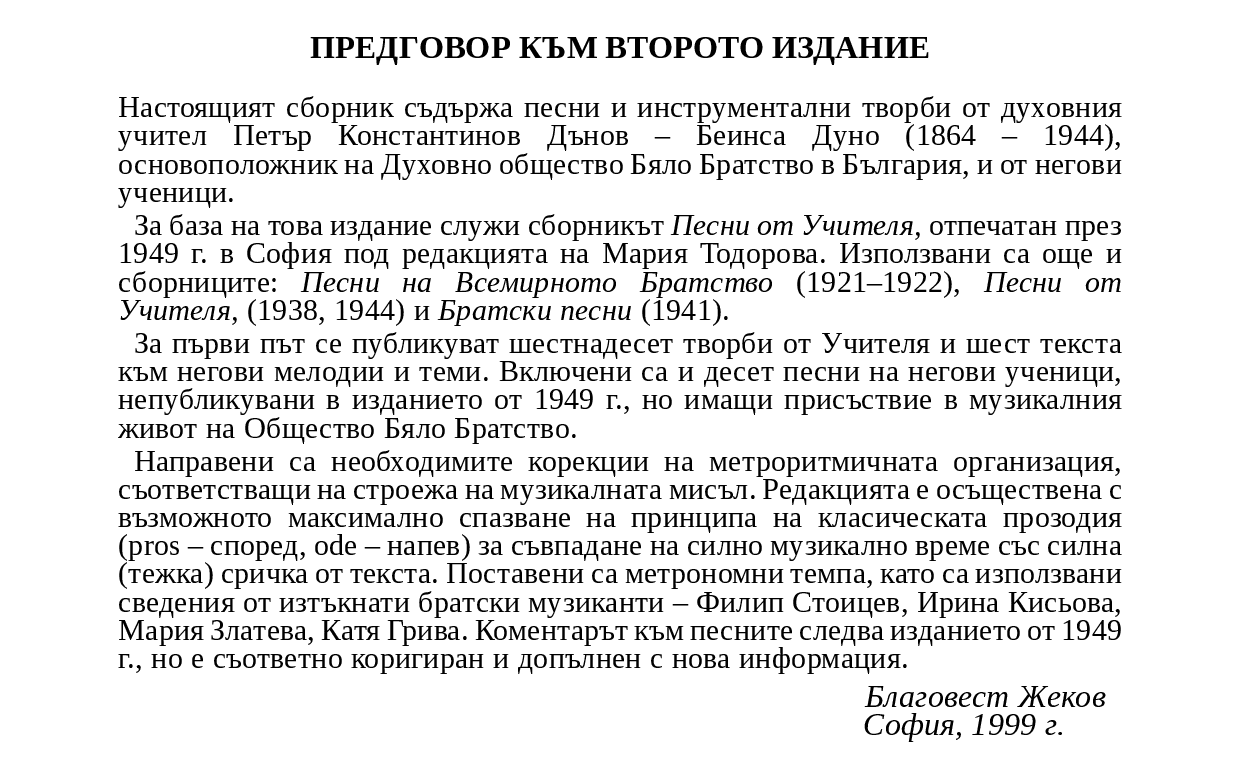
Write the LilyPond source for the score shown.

\version "2.24.3"

% include paper part and global functions
\include "include/globals.ily"

\bookpart {
  \paper {
    print-all-headers = ##f
    print-page-number = ##t
    print-first-page-number = ##f

    % put page numbers on the bottom
    oddHeaderMarkup = \markup ""
    evenHeaderMarkup = \markup ""
    oddFooterMarkup = \markup
    \fill-line {
      ""
      \if \should-print-page-number \fromproperty #'page:page-number-string
    }
    evenFooterMarkup = \markup
    \fill-line {
      \if \should-print-page-number \fromproperty #'page:page-number-string
      ""
    }

     left-margin = 2.0\cm
    right-margin = 2.0\cm
    top-margin = 2.5\cm
    bottom-margin = 2.0\cm
    ragged-bottom = ##t % do not spread the staves to fill the whole vertical space


  }

  \tocItem \markup "Предговор към второто издание"
  \markup \fontsize  #+3.0 { \fill-line \bold {"ПРЕДГОВОР КЪМ ВТОРОТО ИЗДАНИЕ"} }

  \markup \fontsize #+2.5 {
    \vspace #1.5 \override #'(baseline-skip . 2.7)
    \justify {

      Настоящият сборник съдържа песни и инструментални
      творби от духовния учител Петър Константинов Дънов – Беинса
      Дуно (1864 – 1944), основоположник на Духовно общество Бяло
      Братство в България, и от негови ученици.
    }
  }
 \markup \fontsize #+2.5 {
    \vspace #0.6  \override #'(baseline-skip . 2.7)
    \justify {
     \hspace #1.5

      За база на това издание служи сборникът \italic"Песни" \italic"от" \italic"Учителя,"
      отпечатан през 1949 г. в София под редакцията на Мария
      Тодорова. Използвани са още и сборниците: \italic"Песни" \italic"на" \italic"Всемирното"
      \italic"Братство" (1921–1922),  \italic"Песни" \italic"от" \italic"Учителя," (1938, 1944) и \italic"Братски"
      \italic"песни" (1941).
    }
  }

 \markup \fontsize #+2.5 {
    \vspace #0.6  \override #'(baseline-skip . 2.7)
    \justify {
     \hspace #1.5

      За първи път се публикуват шестнадесет творби от Учителя
      и шест текста към негови мелодии и теми. Включени са и десет
      песни на негови ученици, непубликувани в изданието от 1949
      г., но имащи присъствие в музикалния живот на Общество Бяло
      Братство.
    }
  }
 \markup \fontsize #+2.5 {
    \vspace #0.6  \override #'(baseline-skip . 2.7)
    \justify {
     \hspace #1.5

      Направени са необходимите корекции на метроритмичната
      организация, съответстващи на строежа на музикалната мисъл.
      Редакцията е осъществена с възможното максимално спазване на
      принципа на класическата прозодия (рrоs – според, оdе – напев)
      за съвпадане на силно музикално време със силна (тежка) сричка
      от текста. Поставени са метрономни темпа, като са използвани
      сведения от изтъкнати братски музиканти – Филип Стоицев,
      Ирина Кисьова, Мария Златева, Катя Грива. Коментарът към
      песните следва изданието от 1949 г., но е съответно коригиран и
      допълнен с нова информация.
    }
  }



  \markup \fontsize #+3 \raise #0 \override #'(baseline-skip . 2.7) {
    \column {
      \line {"  "}
      \fill-line { "" ""  \italic {"Благовест Жеков  "} }
      \fill-line { "" ""  \italic {"София, 1999 г.       "} }
    }
  }


} % bookpart



% Più mosso
% „Weiße Bruderschaft“

